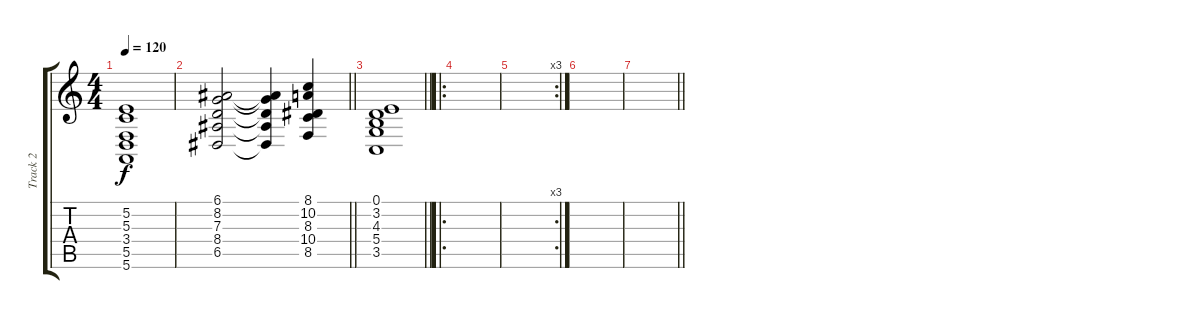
\track ("Track 2" "Track 2") {instrument brightacousticpiano}
\staff {score tabs}
\tuning (E4 B3 G3 D3 A2 E2) {hide}
\ts (4 4)
\tempo 120
\clef g2
\ks c
(5.2 5.3 3.4 5.5 5.6).1{dy f} |
\barLineRight lightlight
(6.1 8.2 7.3 8.4 6.5).2 (6.1{t} 8.2{t} 7.3{t} 8.4{t} 6.5{t}).4 (8.1 10.2 8.3 10.4 8.5).4 |
\barLineRight lightlight
(0.1 3.2 4.3 5.4 3.5).1 |
\ro
|
\rc 3
|
|
\barLineRight lightlight
